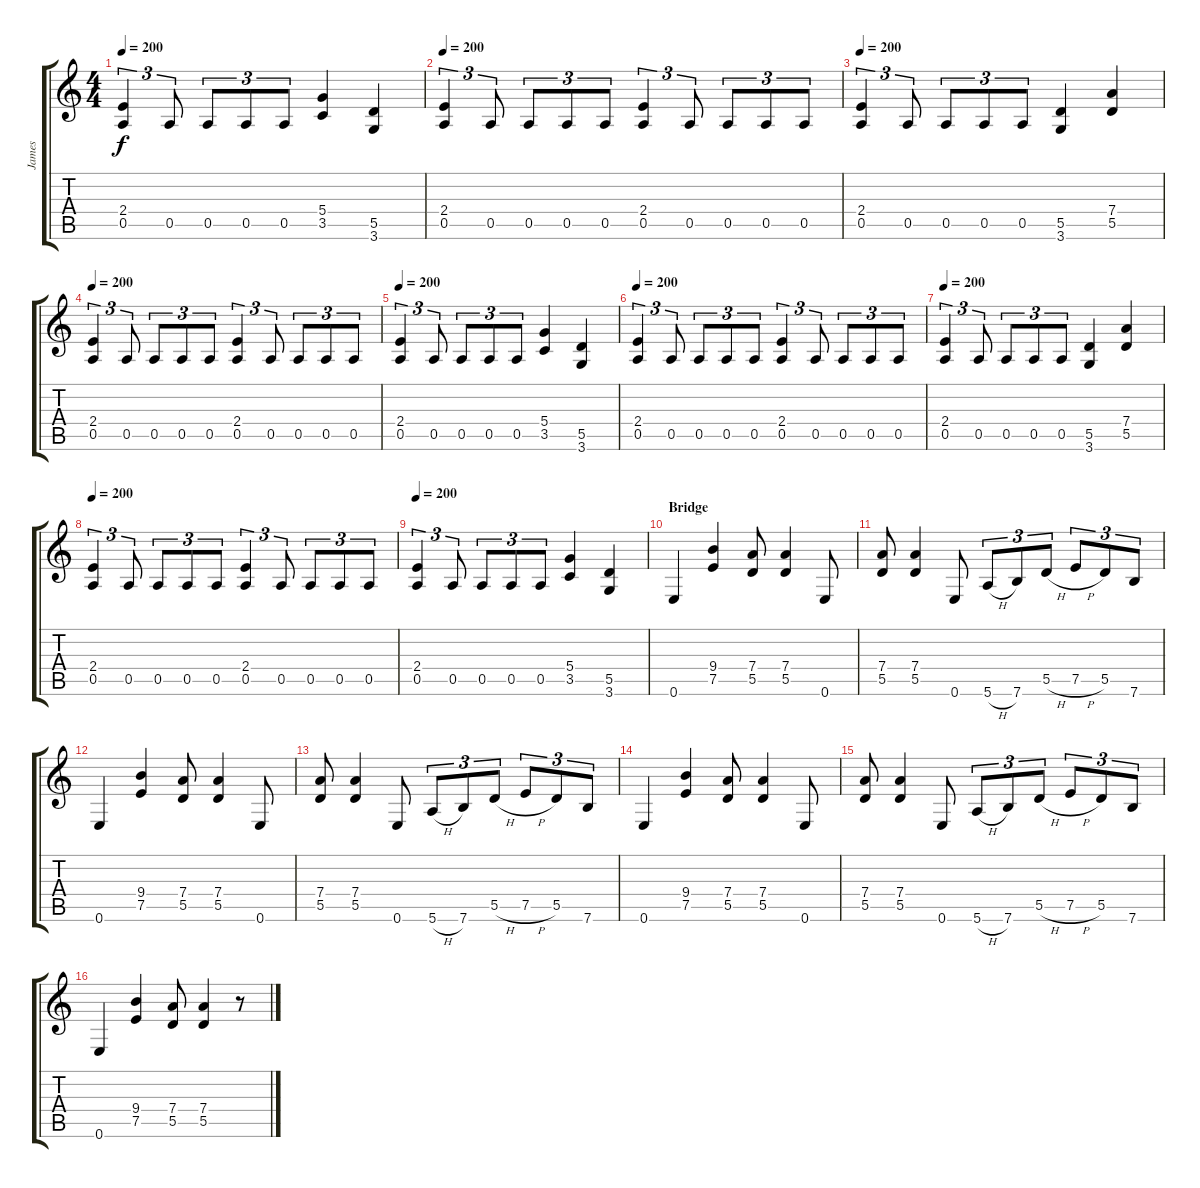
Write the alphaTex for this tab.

\track ("James" "James") {instrument distortionguitar}
\staff {score tabs}
\tuning (E4 B3 G3 D3 A2 E2) {hide}
\ts (4 4)
\tempo 200
\clef g2
\ks c
(2.4 0.5).4{tu (3 2) dy f} 0.5.8{tu (3 2)} 0.5.8{tu (3 2)} 0.5.8{tu (3 2)} 0.5.8{tu (3 2)} (5.4 3.5).4 (5.5 3.6).4 |
\tempo 200
(2.4 0.5).4{tu (3 2)} 0.5.8{tu (3 2)} 0.5.8{tu (3 2)} 0.5.8{tu (3 2)} 0.5.8{tu (3 2)} (2.4 0.5).4{tu (3 2)} 0.5.8{tu (3 2)} 0.5.8{tu (3 2)} 0.5.8{tu (3 2)} 0.5.8{tu (3 2)} |
\tempo 200
(2.4 0.5).4{tu (3 2)} 0.5.8{tu (3 2)} 0.5.8{tu (3 2)} 0.5.8{tu (3 2)} 0.5.8{tu (3 2)} (5.5 3.6).4 (7.4 5.5).4 |
\tempo 200
(2.4 0.5).4{tu (3 2)} 0.5.8{tu (3 2)} 0.5.8{tu (3 2)} 0.5.8{tu (3 2)} 0.5.8{tu (3 2)} (2.4 0.5).4{tu (3 2)} 0.5.8{tu (3 2)} 0.5.8{tu (3 2)} 0.5.8{tu (3 2)} 0.5.8{tu (3 2)} |
\tempo 200
(2.4 0.5).4{tu (3 2)} 0.5.8{tu (3 2)} 0.5.8{tu (3 2)} 0.5.8{tu (3 2)} 0.5.8{tu (3 2)} (5.4 3.5).4 (5.5 3.6).4 |
\tempo 200
(2.4 0.5).4{tu (3 2)} 0.5.8{tu (3 2)} 0.5.8{tu (3 2)} 0.5.8{tu (3 2)} 0.5.8{tu (3 2)} (2.4 0.5).4{tu (3 2)} 0.5.8{tu (3 2)} 0.5.8{tu (3 2)} 0.5.8{tu (3 2)} 0.5.8{tu (3 2)} |
\tempo 200
(2.4 0.5).4{tu (3 2)} 0.5.8{tu (3 2)} 0.5.8{tu (3 2)} 0.5.8{tu (3 2)} 0.5.8{tu (3 2)} (5.5 3.6).4 (7.4 5.5).4 |
\tempo 200
(2.4 0.5).4{tu (3 2)} 0.5.8{tu (3 2)} 0.5.8{tu (3 2)} 0.5.8{tu (3 2)} 0.5.8{tu (3 2)} (2.4 0.5).4{tu (3 2)} 0.5.8{tu (3 2)} 0.5.8{tu (3 2)} 0.5.8{tu (3 2)} 0.5.8{tu (3 2)} |
\tempo 200
(2.4 0.5).4{tu (3 2)} 0.5.8{tu (3 2)} 0.5.8{tu (3 2)} 0.5.8{tu (3 2)} 0.5.8{tu (3 2)} (5.4 3.5).4 (5.5 3.6).4 |
\section ("" "Bridge")
0.6.4 (9.4 7.5).4 (7.4 5.5).8 (7.4 5.5).4 0.6.8 |
(7.4 5.5).8 (7.4 5.5).4 0.6.8 5.6{h}.8{tu (3 2)} 7.6.8{tu (3 2)} 5.5{h}.8{tu (3 2)} 7.5{h}.8{tu (3 2)} 5.5.8{tu (3 2)} 7.6.8{tu (3 2)} |
0.6.4 (9.4 7.5).4 (7.4 5.5).8 (7.4 5.5).4 0.6.8 |
(7.4 5.5).8 (7.4 5.5).4 0.6.8 5.6{h}.8{tu (3 2)} 7.6.8{tu (3 2)} 5.5{h}.8{tu (3 2)} 7.5{h}.8{tu (3 2)} 5.5.8{tu (3 2)} 7.6.8{tu (3 2)} |
0.6.4 (9.4 7.5).4 (7.4 5.5).8 (7.4 5.5).4 0.6.8 |
(7.4 5.5).8 (7.4 5.5).4 0.6.8 5.6{h}.8{tu (3 2)} 7.6.8{tu (3 2)} 5.5{h}.8{tu (3 2)} 7.5{h}.8{tu (3 2)} 5.5.8{tu (3 2)} 7.6.8{tu (3 2)} |
0.6.4 (9.4 7.5).4 (7.4 5.5).8 (7.4 5.5).4 r.8
